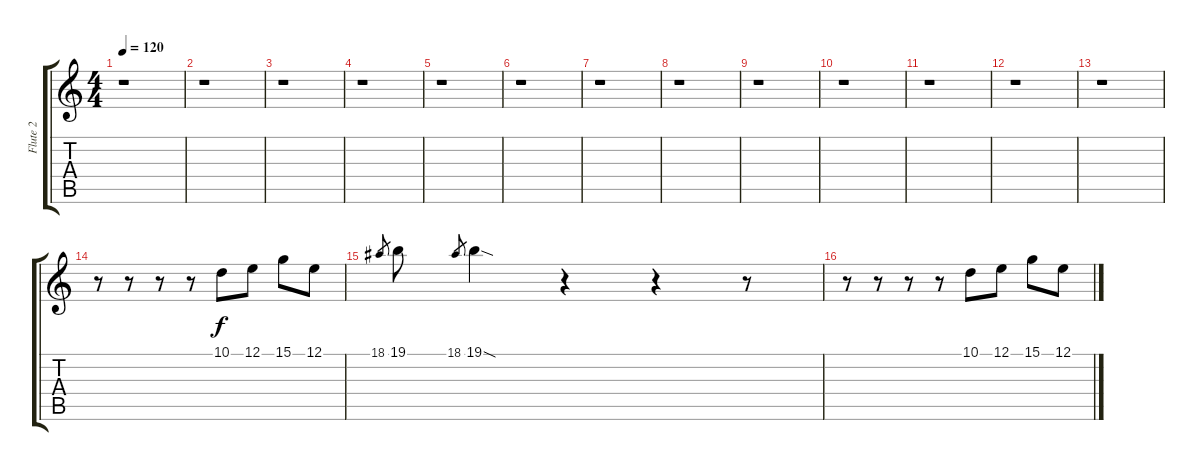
\track ("Flute 2" "Flute 2") {instrument flute}
\staff {score tabs}
\tuning (E4 B3 G3 D3 A2 E2) {hide}
\ts (4 4)
\tempo 120
\clef g2
\ks c
r.1{dy f} |
r.1 |
r.1 |
r.1 |
r.1 |
r.1 |
r.1 |
r.1 |
r.1 |
r.1 |
r.1 |
r.1 |
r.1 |
r.8 r.8 r.8 r.8 10.1.8 12.1.8 15.1.8 12.1.8 |
18.1.8{gr} 19.1.8 18.1.8{gr} 19.1{sod}.4 r.4 r.4 r.8 |
r.8 r.8 r.8 r.8 10.1.8 12.1.8 15.1.8 12.1.8
